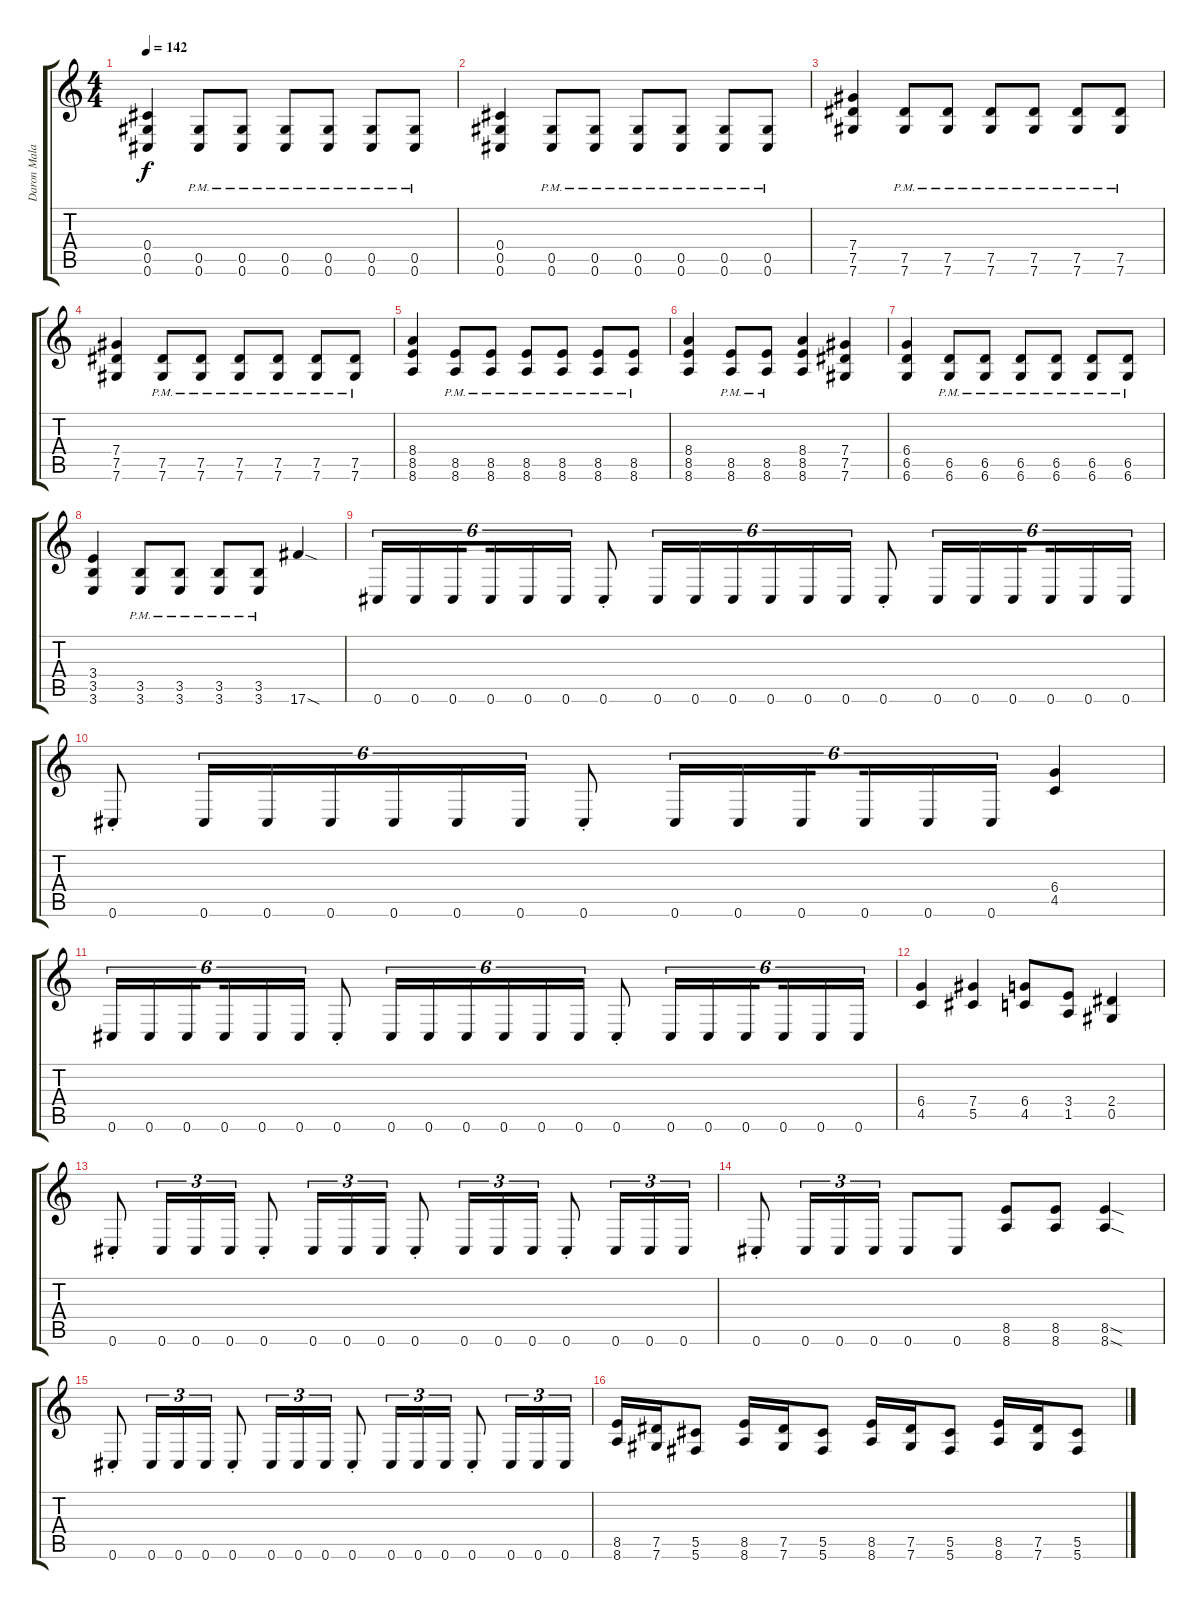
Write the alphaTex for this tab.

\track ("Daron Malakain" "Daron Mala") {instrument distortionguitar}
\staff {score tabs}
\tuning (Eb4 Bb3 Gb3 Db3 Ab2 Db2) {hide}
\ts (4 4)
\tempo 142
\clef g2
\ks c
(0.4 0.5 0.6).4{dy f} (0.5{pm} 0.6{pm}).8 (0.5{pm} 0.6{pm}).8 (0.5{pm} 0.6{pm}).8 (0.5{pm} 0.6{pm}).8 (0.5{pm} 0.6{pm}).8 (0.5{pm} 0.6{pm}).8 |
(0.4 0.5 0.6).4 (0.5{pm} 0.6{pm}).8 (0.5{pm} 0.6{pm}).8 (0.5{pm} 0.6{pm}).8 (0.5{pm} 0.6{pm}).8 (0.5{pm} 0.6{pm}).8 (0.5{pm} 0.6{pm}).8 |
(7.4 7.5 7.6).4 (7.5{pm} 7.6{pm}).8 (7.5{pm} 7.6{pm}).8 (7.5{pm} 7.6{pm}).8 (7.5{pm} 7.6{pm}).8 (7.5{pm} 7.6{pm}).8 (7.5{pm} 7.6{pm}).8 |
(7.4 7.5 7.6).4 (7.5{pm} 7.6{pm}).8 (7.5{pm} 7.6{pm}).8 (7.5{pm} 7.6{pm}).8 (7.5{pm} 7.6{pm}).8 (7.5{pm} 7.6{pm}).8 (7.5{pm} 7.6{pm}).8 |
(8.4 8.5 8.6).4 (8.5{pm} 8.6{pm}).8 (8.5{pm} 8.6{pm}).8 (8.5{pm} 8.6{pm}).8 (8.5{pm} 8.6{pm}).8 (8.5{pm} 8.6{pm}).8 (8.5{pm} 8.6{pm}).8 |
(8.4 8.5 8.6).4 (8.5{pm} 8.6{pm}).8 (8.5{pm} 8.6{pm}).8 (8.4 8.5 8.6).4 (7.4 7.5 7.6).4 |
(6.4 6.5 6.6).4 (6.5{pm} 6.6{pm}).8 (6.5{pm} 6.6{pm}).8 (6.5{pm} 6.6{pm}).8 (6.5{pm} 6.6{pm}).8 (6.5{pm} 6.6{pm}).8 (6.5{pm} 6.6{pm}).8 |
(3.4 3.5 3.6).4 (3.5{pm} 3.6{pm}).8 (3.5{pm} 3.6{pm}).8 (3.5{pm} 3.6{pm}).8 (3.5{pm} 3.6{pm}).8 17.6{sod}.4 |
0.6.16{tu (6 4)} 0.6.16{tu (6 4)} 0.6.16{tu (6 4) beam splitsecondary} 0.6.16{tu (6 4)} 0.6.16{tu (6 4)} 0.6.16{tu (6 4)} 0.6{st}.8 0.6.16{tu (6 4)} 0.6.16{tu (6 4)} 0.6.16{tu (6 4)} 0.6.16{tu (6 4)} 0.6.16{tu (6 4)} 0.6.16{tu (6 4)} 0.6{st}.8 0.6.16{tu (6 4)} 0.6.16{tu (6 4)} 0.6.16{tu (6 4) beam splitsecondary} 0.6.16{tu (6 4)} 0.6.16{tu (6 4)} 0.6.16{tu (6 4)} |
0.6{st}.8 0.6.16{tu (6 4)} 0.6.16{tu (6 4)} 0.6.16{tu (6 4)} 0.6.16{tu (6 4)} 0.6.16{tu (6 4)} 0.6.16{tu (6 4)} 0.6{st}.8 0.6.16{tu (6 4)} 0.6.16{tu (6 4)} 0.6.16{tu (6 4) beam splitsecondary} 0.6.16{tu (6 4)} 0.6.16{tu (6 4)} 0.6.16{tu (6 4)} (6.4 4.5).4 |
0.6.16{tu (6 4)} 0.6.16{tu (6 4)} 0.6.16{tu (6 4) beam splitsecondary} 0.6.16{tu (6 4)} 0.6.16{tu (6 4)} 0.6.16{tu (6 4)} 0.6{st}.8 0.6.16{tu (6 4)} 0.6.16{tu (6 4)} 0.6.16{tu (6 4)} 0.6.16{tu (6 4)} 0.6.16{tu (6 4)} 0.6.16{tu (6 4)} 0.6{st}.8 0.6.16{tu (6 4)} 0.6.16{tu (6 4)} 0.6.16{tu (6 4) beam splitsecondary} 0.6.16{tu (6 4)} 0.6.16{tu (6 4)} 0.6.16{tu (6 4)} |
(6.4 4.5).4 (7.4 5.5).4 (6.4 4.5).8 (3.4 1.5).8 (2.4 0.5).4 |
0.6{st}.8 0.6.16{tu (3 2)} 0.6.16{tu (3 2)} 0.6.16{tu (3 2)} 0.6{st}.8 0.6.16{tu (3 2)} 0.6.16{tu (3 2)} 0.6.16{tu (3 2)} 0.6{st}.8 0.6.16{tu (3 2)} 0.6.16{tu (3 2)} 0.6.16{tu (3 2)} 0.6{st}.8 0.6.16{tu (3 2)} 0.6.16{tu (3 2)} 0.6.16{tu (3 2)} |
0.6{st}.8 0.6.16{tu (3 2)} 0.6.16{tu (3 2)} 0.6.16{tu (3 2)} 0.6.8 0.6.8 (8.5 8.6).8 (8.5 8.6).8 (8.5{sod} 8.6{sod}).4 |
0.6{st}.8 0.6.16{tu (3 2)} 0.6.16{tu (3 2)} 0.6.16{tu (3 2)} 0.6{st}.8 0.6.16{tu (3 2)} 0.6.16{tu (3 2)} 0.6.16{tu (3 2)} 0.6{st}.8 0.6.16{tu (3 2)} 0.6.16{tu (3 2)} 0.6.16{tu (3 2)} 0.6{st}.8 0.6.16{tu (3 2)} 0.6.16{tu (3 2)} 0.6.16{tu (3 2)} |
(8.5 8.6).16 (7.5 7.6).16 (5.5 5.6).8 (8.5 8.6).16 (7.5 7.6).16 (5.5 5.6).8 (8.5 8.6).16 (7.5 7.6).16 (5.5 5.6).8 (8.5 8.6).16 (7.5 7.6).16 (5.5 5.6).8
